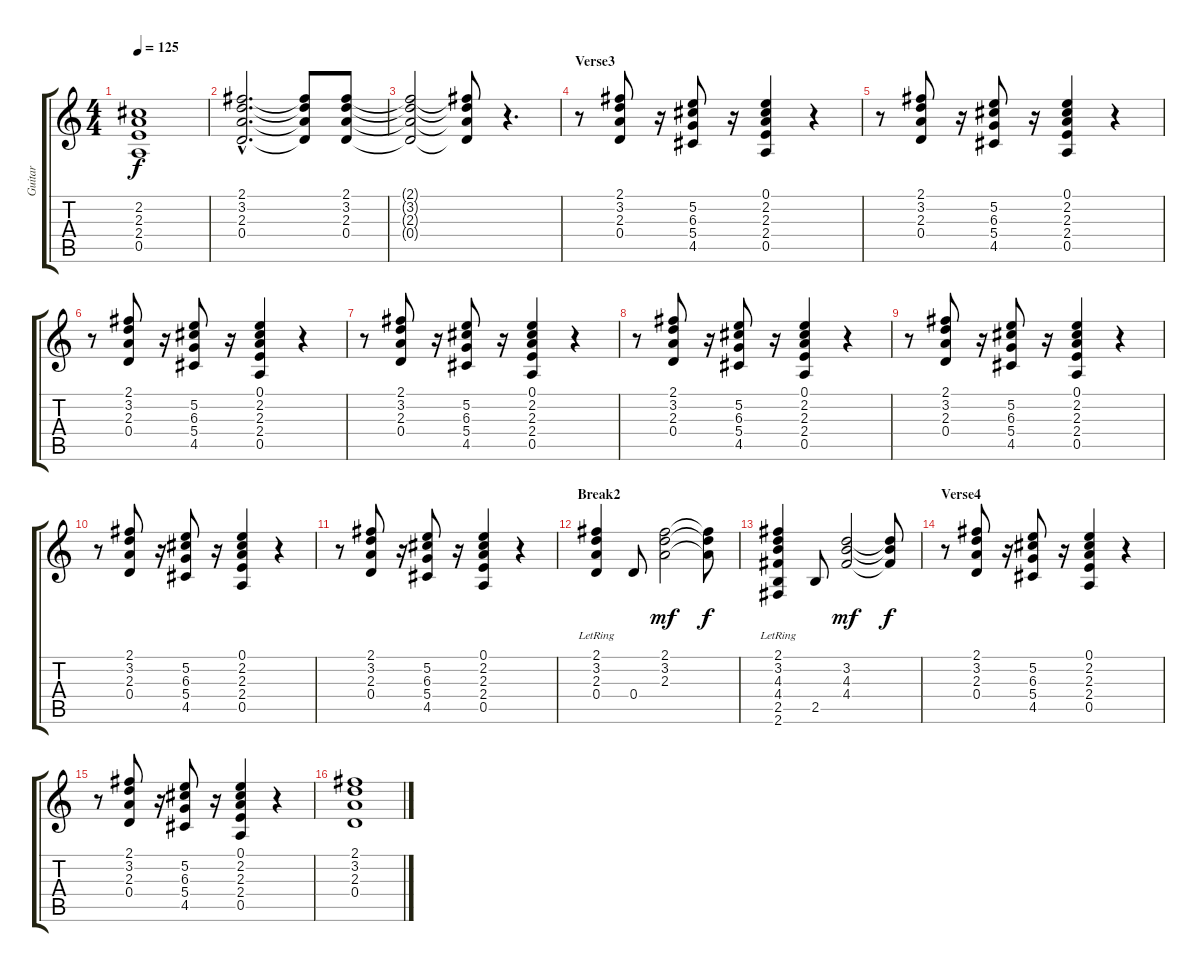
\track ("Guitar" "Guitar") {instrument electricguitarmuted}
\staff {score tabs}
\tuning (E4 B3 G3 D3 A2 E2) {hide}
\ts (4 4)
\tempo 125
\clef g2
\ks c
(2.2 2.3 2.4 0.5).1{dy f} |
(2.1{hac} 3.2{hac} 2.3{hac} 0.4{hac}).2{d} (2.1{t} 3.2{t} 2.3{t} 0.4{t}).8 (2.1 3.2 2.3 0.4).8 |
(2.1{t} 3.2{t} 2.3{t} 0.4{t}).2 (2.1{t} 3.2{t} 2.3{t} 0.4{t}).8 r.4{d} |
\section ("" "Verse3")
r.8{instrument electricguitarclean} (2.1 3.2 2.3 0.4).8 r.16 (5.2 6.3 5.4 4.5).8 r.16 (0.1 2.2 2.3 2.4 0.5).4 r.4 |
r.8 (2.1 3.2 2.3 0.4).8 r.16 (5.2 6.3 5.4 4.5).8 r.16 (0.1 2.2 2.3 2.4 0.5).4 r.4 |
r.8 (2.1 3.2 2.3 0.4).8 r.16 (5.2 6.3 5.4 4.5).8 r.16 (0.1 2.2 2.3 2.4 0.5).4 r.4 |
r.8 (2.1 3.2 2.3 0.4).8 r.16 (5.2 6.3 5.4 4.5).8 r.16 (0.1 2.2 2.3 2.4 0.5).4 r.4 |
r.8 (2.1 3.2 2.3 0.4).8 r.16 (5.2 6.3 5.4 4.5).8 r.16 (0.1 2.2 2.3 2.4 0.5).4 r.4 |
r.8 (2.1 3.2 2.3 0.4).8 r.16 (5.2 6.3 5.4 4.5).8 r.16 (0.1 2.2 2.3 2.4 0.5).4 r.4 |
r.8 (2.1 3.2 2.3 0.4).8 r.16 (5.2 6.3 5.4 4.5).8 r.16 (0.1 2.2 2.3 2.4 0.5).4 r.4 |
r.8 (2.1 3.2 2.3 0.4).8 r.16 (5.2 6.3 5.4 4.5).8 r.16 (0.1 2.2 2.3 2.4 0.5).4 r.4 |
\section ("" "Break2")
(2.1{lr} 3.2{lr} 2.3{lr} 0.4{lr}).4{instrument electricguitarclean} 0.4.8 (2.1 3.2 2.3).2{dy mf} (2.1{t} 3.2{t} 2.3{t}).8{dy f} |
(2.1{lr} 3.2{lr} 4.3{lr} 4.4{lr} 2.5{lr} 2.6{lr}).4 2.5.8 (3.2 4.3 4.4).2{dy mf} (3.2{t} 4.3{t} 4.4{t}).8{dy f} |
\section ("" "Verse4")
r.8{instrument electricguitarclean} (2.1 3.2 2.3 0.4).8 r.16 (5.2 6.3 5.4 4.5).8 r.16 (0.1 2.2 2.3 2.4 0.5).4 r.4 |
r.8 (2.1 3.2 2.3 0.4).8 r.16 (5.2 6.3 5.4 4.5).8 r.16 (0.1 2.2 2.3 2.4 0.5).4 r.4 |
(2.1 3.2 2.3 0.4).1{instrument electricguitarclean}
